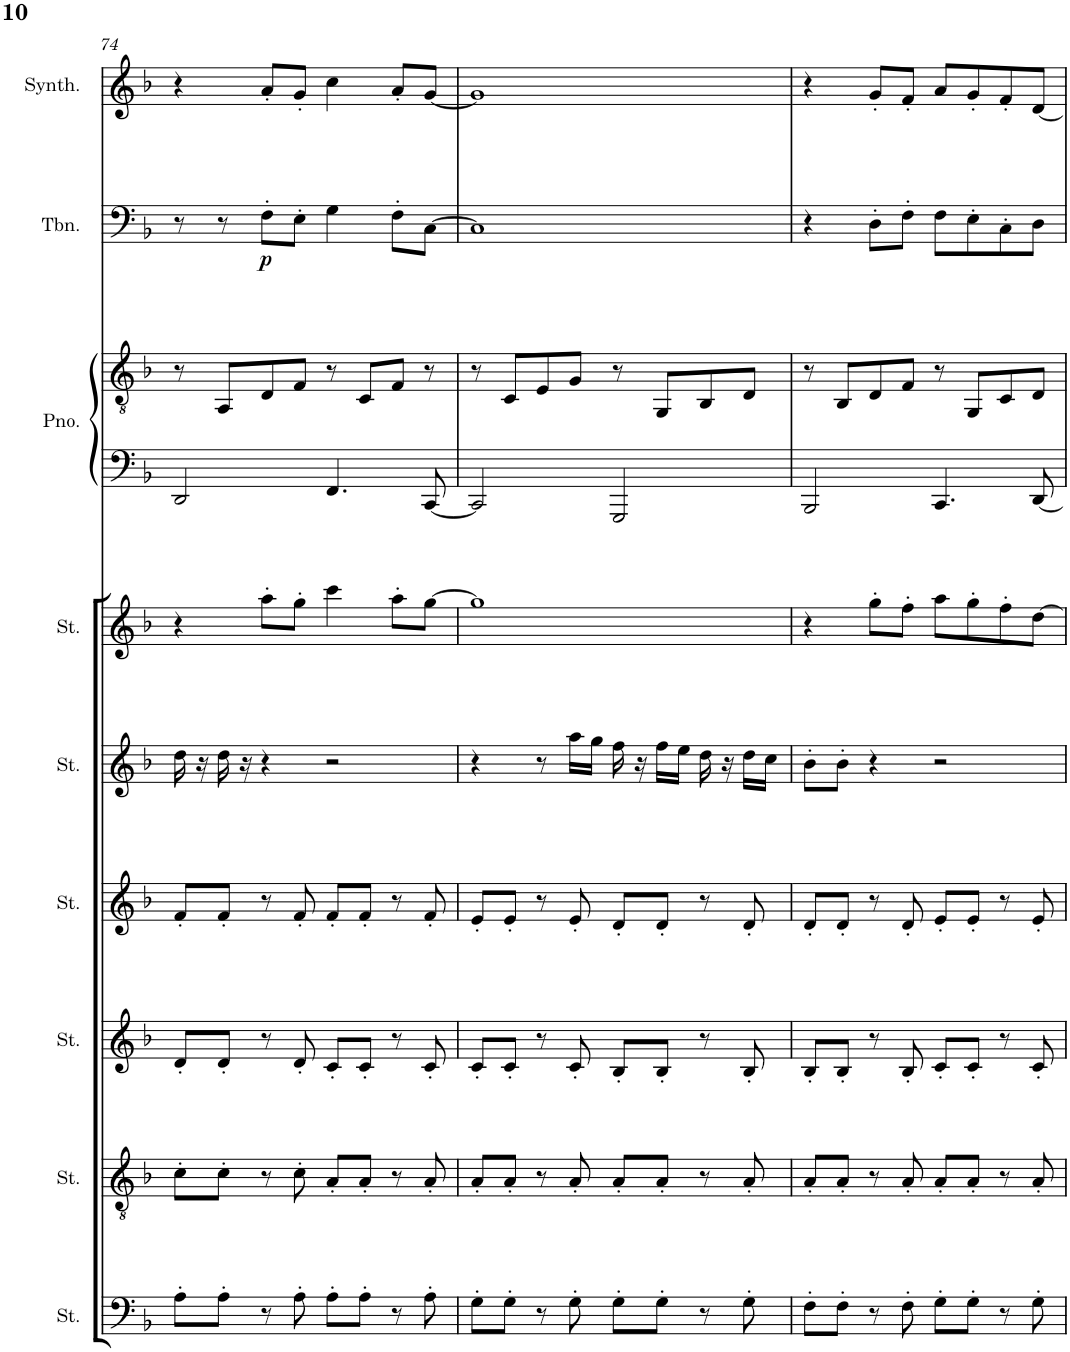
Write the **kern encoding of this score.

**kern	**kern	**kern	**kern	**kern	**kern	**kern	**kern	**kern	**dynam	**kern	**kern
*part10	*part9	*part8	*part7	*part6	*part5	*part4	*part4	*part3	*part3	*part2	*part1
*staff11	*staff10	*staff9	*staff8	*staff7	*staff6	*staff5	*staff4	*staff3	*staff3	*staff2	*staff1
*I"Strings	*I"Strings	*I"Strings	*I"Strings	*I"Strings	*I"Strings	*I"Piano	*	*I"Trombone	*	*I"Brass Synthesizer	*I"Oboe
*I'St.	*I'St.	*I'St.	*I'St.	*I'St.	*I'St.	*I'Pno.	*	*I'Tbn.	*	*I'Synth.	*I'Ob.
!!LO:PB:g=z
*clefF4	*clefGv2	*clefG2	*clefG2	*clefG2	*clefG2	*clefF4	*clefGv2	*clefF4	*	*clefG2	*clefG2
*k[b-]	*k[b-]	*k[b-]	*k[b-]	*k[b-]	*k[b-]	*k[b-]	*k[b-]	*k[b-]	*	*k[b-]	*k[b-]
*M4/4	*M4/4	*M4/4	*M4/4	*M4/4	*M4/4	*M4/4	*M4/4	*M4/4	*	*M4/4	*M4/4
=74	=74	=74	=74	=74	=74	=74	=74	=74	=74	=74	=74
8A'\L	8c'\L	8d'/L	8f'/L	16dd\	4r	2DD/	8r	8r	.	4r	1r
.	.	.	.	16r	.	.	.	.	.	.	.
8A'\J	8c'\J	8d'/J	8f'/J	16dd\	.	.	8AA/L	8r	.	.	.
.	.	.	.	16r	.	.	.	.	.	.	.
!	!	!	!	!	!	!	!	!	!LO:DY:b	!	!
8r	8r	8r	8r	4r	8aa'\L	.	8D/	8F'\L	p	8a'/L	.
8A'\	8c'\	8d'/	8f'/	.	8gg'\J	.	8F/J	8E'\J	.	8g'/J	.
8A'\L	8A'/L	8c'/L	8f'/L	2r	4ccc\	4.FF/	8r	4G\	.	4cc\	.
8A'\J	8A'/J	8c'/J	8f'/J	.	.	.	8C/L	.	.	.	.
8r	8r	8r	8r	.	8aa'\L	.	8F/J	8F'\L	.	8a'/L	.
8A'\	8A'/	8c'/	8f'/	.	[8gg\J	[8CC/	8r	[8C\J	.	[8g/J	.
=75	=75	=75	=75	=75	=75	=75	=75	=75	=75	=75	=75
8G'\L	8A'/L	8c'/L	8e'/L	4r	1gg]	2CC/]	8r	1C]	.	1g]	1r
8G'\J	8A'/J	8c'/J	8e'/J	.	.	.	8C/L	.	.	.	.
8r	8r	8r	8r	8r	.	.	8E/	.	.	.	.
8G'\	8A'/	8c'/	8e'/	16aa\LL	.	.	8G/J	.	.	.	.
.	.	.	.	16gg\JJ	.	.	.	.	.	.	.
8G'\L	8A'/L	8B-'/L	8d'/L	16ff\	.	2GGG/	8r	.	.	.	.
.	.	.	.	16r	.	.	.	.	.	.	.
8G'\J	8A'/J	8B-'/J	8d'/J	16ff\LL	.	.	8GG/L	.	.	.	.
.	.	.	.	16ee\JJ	.	.	.	.	.	.	.
8r	8r	8r	8r	16dd\	.	.	8BB-/	.	.	.	.
.	.	.	.	16r	.	.	.	.	.	.	.
8G'\	8A'/	8B-'/	8d'/	16dd\LL	.	.	8D/J	.	.	.	.
.	.	.	.	16cc\JJ	.	.	.	.	.	.	.
=76	=76	=76	=76	=76	=76	=76	=76	=76	=76	=76	=76
8F'\L	8A'/L	8B-'/L	8d'/L	8b-'\L	4r	2BBB-/	8r	4r	.	4r	1r
8F'\J	8A'/J	8B-'/J	8d'/J	8b-'\J	.	.	8BB-/L	.	.	.	.
8r	8r	8r	8r	4r	8gg'\L	.	8D/	8D'\L	.	8g'/L	.
8F'\	8A'/	8B-'/	8d'/	.	8ff'\J	.	8F/J	8F'\J	.	8f'/J	.
8G'\L	8A'/L	8c'/L	8e'/L	2r	8aa\L	4.CC/	8r	8F\L	.	8a/L	.
8G'\J	8A'/J	8c'/J	8e'/J	.	8gg'\	.	8GG/L	8E'\	.	8g'/	.
8r	8r	8r	8r	.	8ff'\	.	8C/	8C'\	.	8f'/	.
8G'\	8A'/	8c'/	8e'/	.	[8dd\J	[8DD/	8D/J	8D\J	.	[8d/J	.
=	=	=	=	=	=	=	=	=	=	=	=
*-	*-	*-	*-	*-	*-	*-	*-	*-	*-	*-	*-
